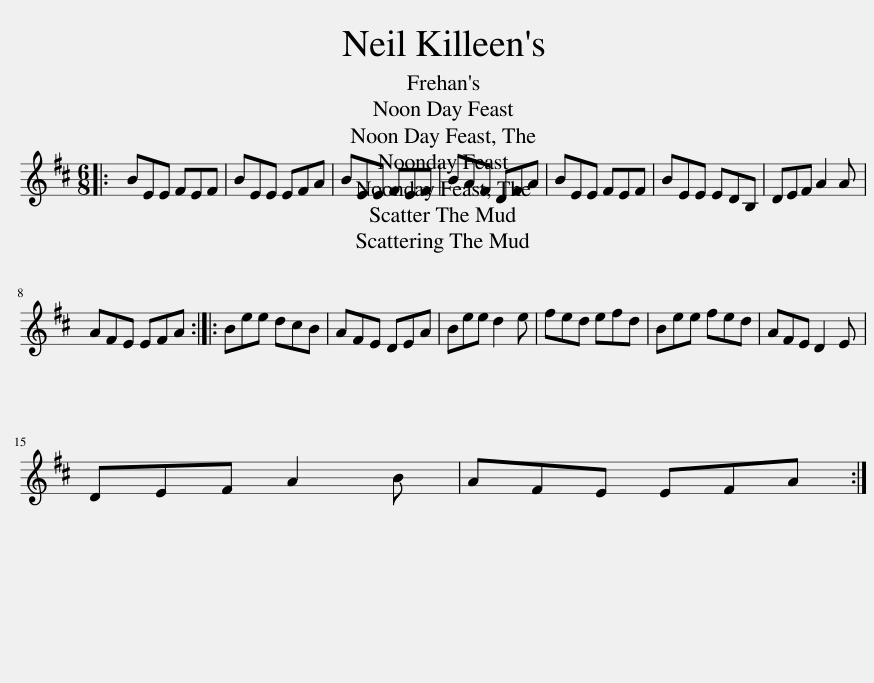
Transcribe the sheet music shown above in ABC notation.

X:1
L:1/8
M:6/8
I:linebreak $
K:D
V:1 treble
V:1
|: BEE FEF | BEE EFA | BEE FEF | BAF DFA | BEE FEF | %5
 BEE EDB, | DEF A2 A |$ AFE EFA :: Bee dcB | AFE DEA | %10
 Bee d2 e | fed efd | Bee fed | AFE D2 E |$ DEF A2 B | %15
 AFE EFA :| %16
